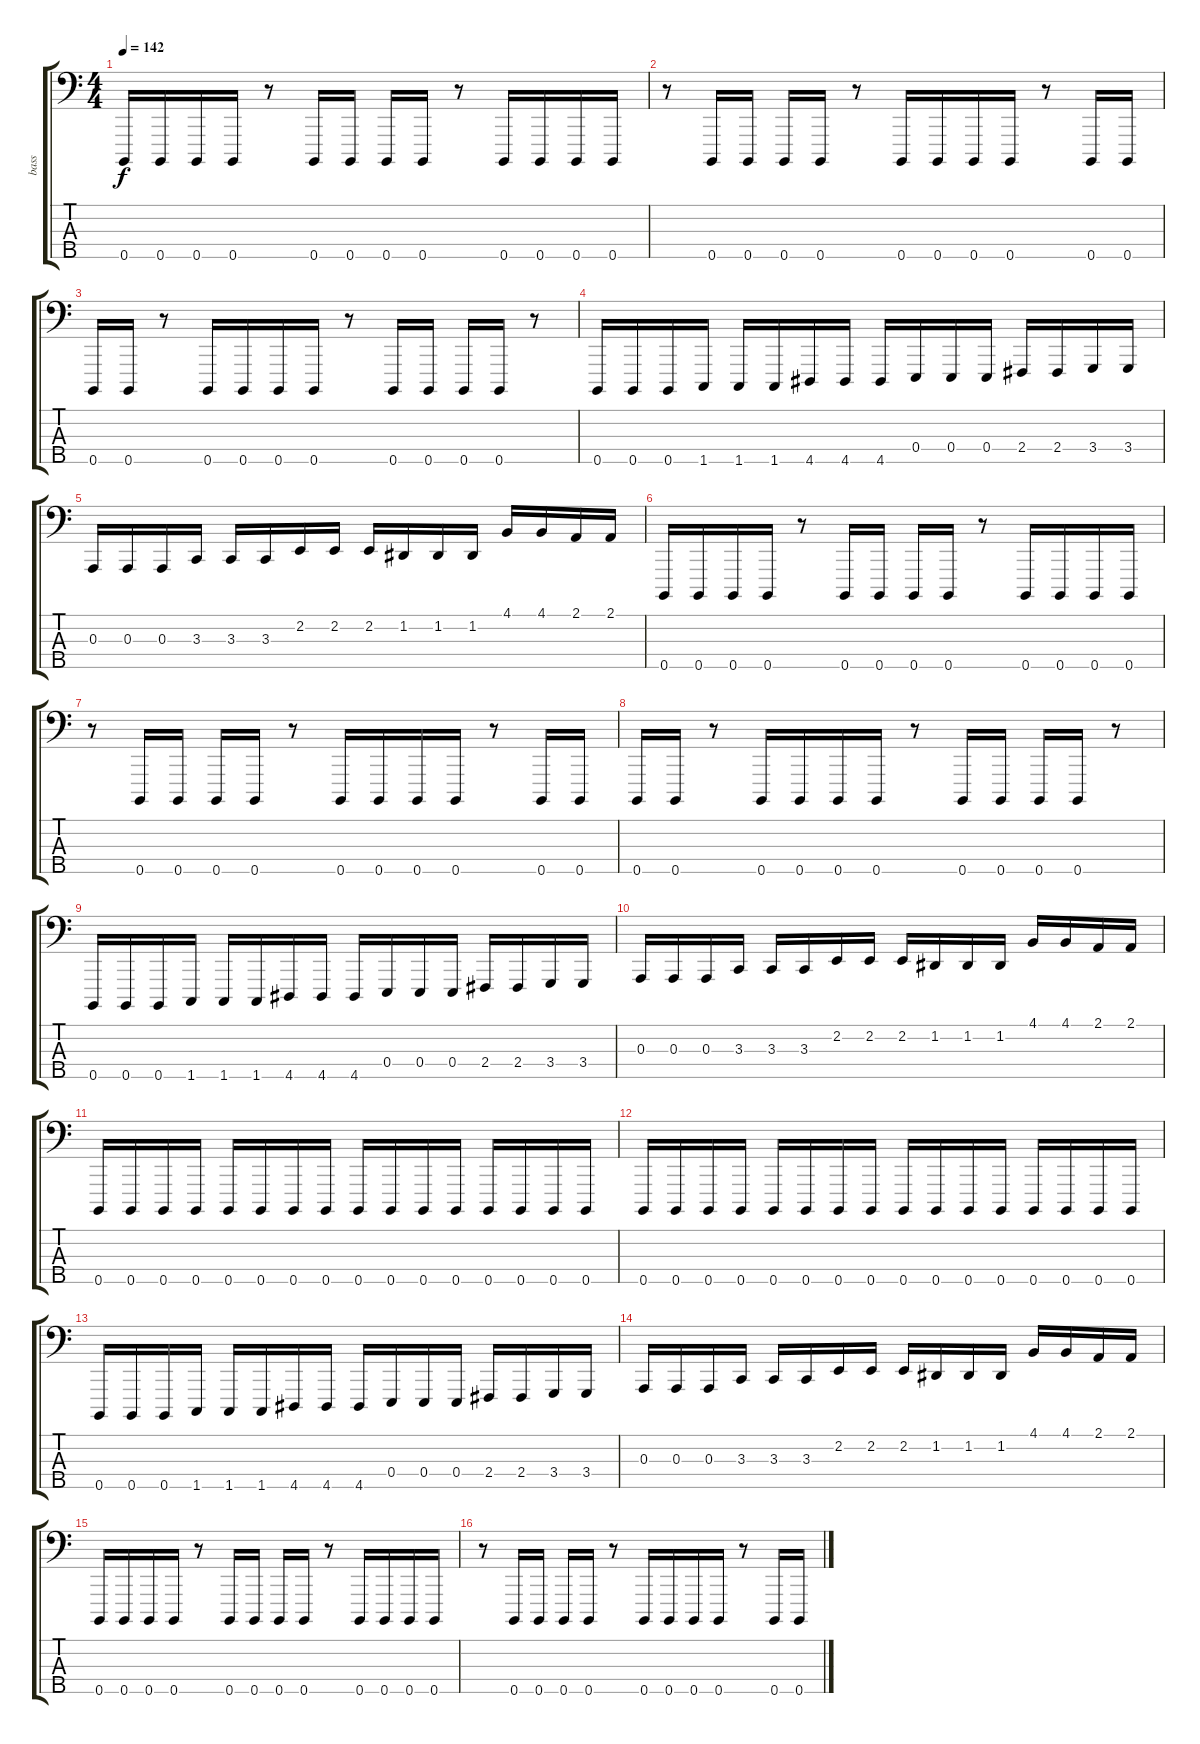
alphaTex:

\track ("bass" "bass") {instrument clavinet}
\staff {score tabs}
\tuning (G2 D2 A1 E1 B0) {hide}
\ts (4 4)
\section ("" "")
\tempo 142
\clef f4
\ks c
0.5.16{dy f} 0.5.16 0.5.16 0.5.16 r.8 0.5.16 0.5.16 0.5.16 0.5.16 r.8 0.5.16 0.5.16 0.5.16 0.5.16 |
r.8 0.5.16 0.5.16 0.5.16 0.5.16 r.8 0.5.16 0.5.16 0.5.16 0.5.16 r.8 0.5.16 0.5.16 |
0.5.16 0.5.16 r.8 0.5.16 0.5.16 0.5.16 0.5.16 r.8 0.5.16 0.5.16 0.5.16 0.5.16 r.8 |
0.5.16 0.5.16 0.5.16 1.5.16 1.5.16 1.5.16 4.5.16 4.5.16 4.5.16 0.4.16 0.4.16 0.4.16 2.4.16 2.4.16 3.4.16 3.4.16 |
0.3.16 0.3.16 0.3.16 3.3.16 3.3.16 3.3.16 2.2.16 2.2.16 2.2.16 1.2.16 1.2.16 1.2.16 4.1.16 4.1.16 2.1.16 2.1.16 |
0.5.16 0.5.16 0.5.16 0.5.16 r.8 0.5.16 0.5.16 0.5.16 0.5.16 r.8 0.5.16 0.5.16 0.5.16 0.5.16 |
r.8 0.5.16 0.5.16 0.5.16 0.5.16 r.8 0.5.16 0.5.16 0.5.16 0.5.16 r.8 0.5.16 0.5.16 |
0.5.16 0.5.16 r.8 0.5.16 0.5.16 0.5.16 0.5.16 r.8 0.5.16 0.5.16 0.5.16 0.5.16 r.8 |
0.5.16 0.5.16 0.5.16 1.5.16 1.5.16 1.5.16 4.5.16 4.5.16 4.5.16 0.4.16 0.4.16 0.4.16 2.4.16 2.4.16 3.4.16 3.4.16 |
0.3.16 0.3.16 0.3.16 3.3.16 3.3.16 3.3.16 2.2.16 2.2.16 2.2.16 1.2.16 1.2.16 1.2.16 4.1.16 4.1.16 2.1.16 2.1.16 |
0.5.16 0.5.16 0.5.16 0.5.16 0.5.16 0.5.16 0.5.16 0.5.16 0.5.16 0.5.16 0.5.16 0.5.16 0.5.16 0.5.16 0.5.16 0.5.16 |
0.5.16 0.5.16 0.5.16 0.5.16 0.5.16 0.5.16 0.5.16 0.5.16 0.5.16 0.5.16 0.5.16 0.5.16 0.5.16 0.5.16 0.5.16 0.5.16 |
0.5.16 0.5.16 0.5.16 1.5.16 1.5.16 1.5.16 4.5.16 4.5.16 4.5.16 0.4.16 0.4.16 0.4.16 2.4.16 2.4.16 3.4.16 3.4.16 |
0.3.16 0.3.16 0.3.16 3.3.16 3.3.16 3.3.16 2.2.16 2.2.16 2.2.16 1.2.16 1.2.16 1.2.16 4.1.16 4.1.16 2.1.16 2.1.16 |
0.5.16 0.5.16 0.5.16 0.5.16 r.8 0.5.16 0.5.16 0.5.16 0.5.16 r.8 0.5.16 0.5.16 0.5.16 0.5.16 |
r.8 0.5.16 0.5.16 0.5.16 0.5.16 r.8 0.5.16 0.5.16 0.5.16 0.5.16 r.8 0.5.16 0.5.16
